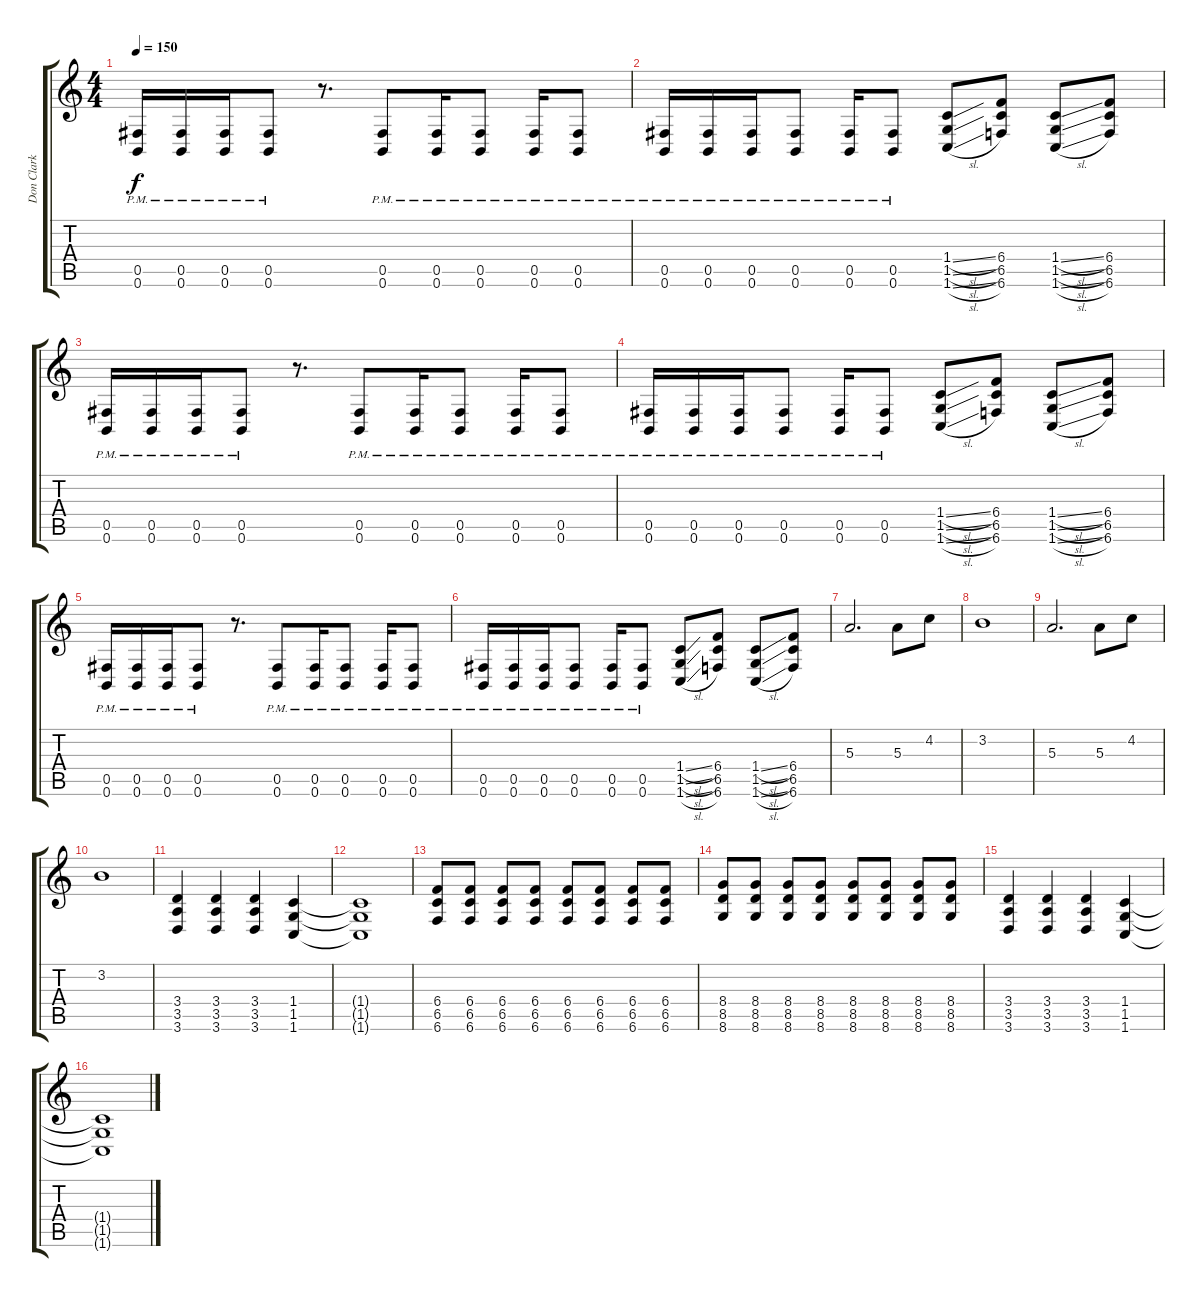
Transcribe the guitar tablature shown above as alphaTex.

\track ("Don Clark" "Don Clark") {instrument distortionguitar}
\staff {score tabs}
\tuning (Db4 Ab3 E3 B2 Gb2 B1) {hide}
\ts (4 4)
\tempo 150
\clef g2
\ks c
(0.5{pm} 0.6{pm}).16{dy f} (0.5{pm} 0.6{pm}).16 (0.5{pm} 0.6{pm}).16 (0.5{pm} 0.6{pm}).8 r.8{d} (0.5{pm} 0.6{pm}).8 (0.5{pm} 0.6{pm}).16 (0.5{pm} 0.6{pm}).8 (0.5{pm} 0.6{pm}).16 (0.5{pm} 0.6{pm}).8 |
(0.5{pm} 0.6{pm}).16 (0.5{pm} 0.6{pm}).16 (0.5{pm} 0.6{pm}).16 (0.5{pm} 0.6{pm}).8 (0.5{pm} 0.6{pm}).16 (0.5{pm} 0.6{pm}).8 (1.4{sl} 1.5{sl} 1.6{sl}).8 (6.4 6.5 6.6).8 (1.4{sl} 1.5{sl} 1.6{sl}).8 (6.4 6.5 6.6).8 |
(0.5{pm} 0.6{pm}).16 (0.5{pm} 0.6{pm}).16 (0.5{pm} 0.6{pm}).16 (0.5{pm} 0.6{pm}).8 r.8{d} (0.5{pm} 0.6{pm}).8 (0.5{pm} 0.6{pm}).16 (0.5{pm} 0.6{pm}).8 (0.5{pm} 0.6{pm}).16 (0.5{pm} 0.6{pm}).8 |
(0.5{pm} 0.6{pm}).16 (0.5{pm} 0.6{pm}).16 (0.5{pm} 0.6{pm}).16 (0.5{pm} 0.6{pm}).8 (0.5{pm} 0.6{pm}).16 (0.5{pm} 0.6{pm}).8 (1.4{sl} 1.5{sl} 1.6{sl}).8 (6.4 6.5 6.6).8 (1.4{sl} 1.5{sl} 1.6{sl}).8 (6.4 6.5 6.6).8 |
(0.5{pm} 0.6{pm}).16 (0.5{pm} 0.6{pm}).16 (0.5{pm} 0.6{pm}).16 (0.5{pm} 0.6{pm}).8 r.8{d} (0.5{pm} 0.6{pm}).8 (0.5{pm} 0.6{pm}).16 (0.5{pm} 0.6{pm}).8 (0.5{pm} 0.6{pm}).16 (0.5{pm} 0.6{pm}).8 |
(0.5{pm} 0.6{pm}).16 (0.5{pm} 0.6{pm}).16 (0.5{pm} 0.6{pm}).16 (0.5{pm} 0.6{pm}).8 (0.5{pm} 0.6{pm}).16 (0.5{pm} 0.6{pm}).8 (1.4{sl} 1.5{sl} 1.6{sl}).8 (6.4 6.5 6.6).8 (1.4{sl} 1.5{sl} 1.6{sl}).8 (6.4 6.5 6.6).8 |
5.3.2{d instrument orchestralharp} 5.3.8 4.2.8 |
3.2.1 |
5.3.2{d} 5.3.8 4.2.8 |
3.2.1 |
(3.4 3.5 3.6).4{instrument distortionguitar} (3.4 3.5 3.6).4 (3.4 3.5 3.6).4 (1.4 1.5 1.6).4 |
(1.4{t} 1.5{t} 1.6{t}).1 |
(6.4 6.5 6.6).8 (6.4 6.5 6.6).8 (6.4 6.5 6.6).8 (6.4 6.5 6.6).8 (6.4 6.5 6.6).8 (6.4 6.5 6.6).8 (6.4 6.5 6.6).8 (6.4 6.5 6.6).8 |
(8.4 8.5 8.6).8 (8.4 8.5 8.6).8 (8.4 8.5 8.6).8 (8.4 8.5 8.6).8 (8.4 8.5 8.6).8 (8.4 8.5 8.6).8 (8.4 8.5 8.6).8 (8.4 8.5 8.6).8 |
(3.4 3.5 3.6).4 (3.4 3.5 3.6).4 (3.4 3.5 3.6).4 (1.4 1.5 1.6).4 |
(1.4{t} 1.5{t} 1.6{t}).1
